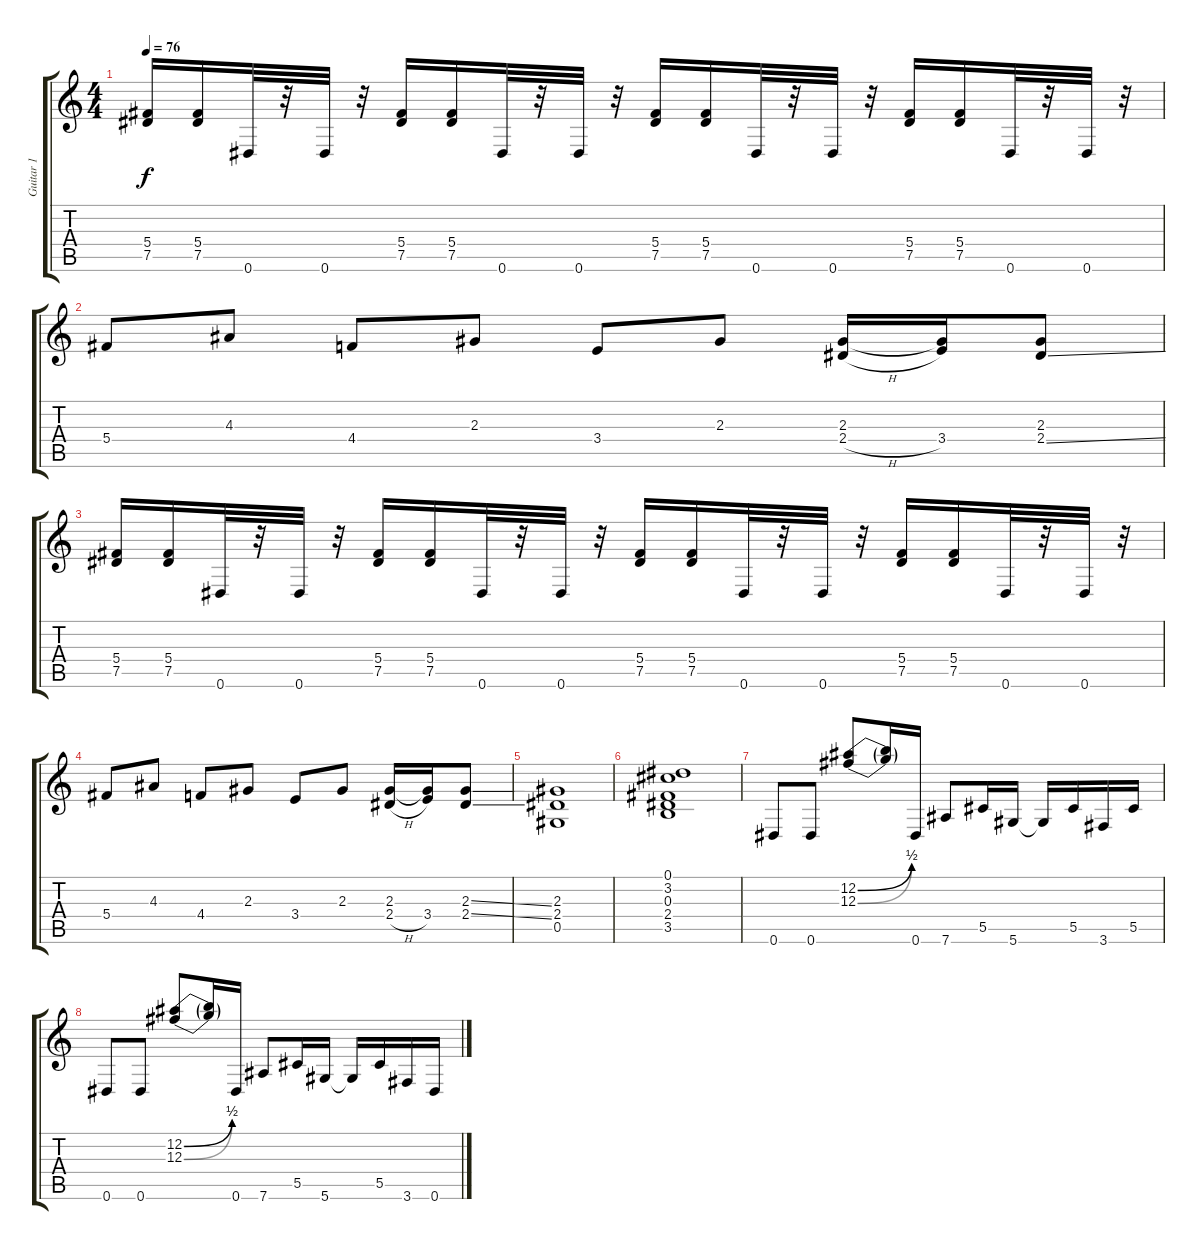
\track ("Guitar 1" "Guitar 1") {instrument distortionguitar}
\staff {score tabs}
\tuning (Eb4 Bb3 Gb3 Db3 Ab2 Eb2) {hide}
\ts (4 4)
\tempo 76
\clef g2
\ks c
(5.4 7.5).16{dy f} (5.4 7.5).16 0.6.32 r.32 0.6.32 r.32 (5.4 7.5).16 (5.4 7.5).16 0.6.32 r.32 0.6.32 r.32 (5.4 7.5).16 (5.4 7.5).16 0.6.32 r.32 0.6.32 r.32 (5.4 7.5).16 (5.4 7.5).16 0.6.32 r.32 0.6.32 r.32 |
5.4.8 4.3.8 4.4.8 2.3.8 3.4.8 2.3.8 (2.3 2.4{h}).16 (2.3{t} 3.4).16 (2.3 2.4{ss}).8 |
(5.4 7.5).16 (5.4 7.5).16 0.6.32 r.32 0.6.32 r.32 (5.4 7.5).16 (5.4 7.5).16 0.6.32 r.32 0.6.32 r.32 (5.4 7.5).16 (5.4 7.5).16 0.6.32 r.32 0.6.32 r.32 (5.4 7.5).16 (5.4 7.5).16 0.6.32 r.32 0.6.32 r.32 |
5.4.8 4.3.8 4.4.8 2.3.8 3.4.8 2.3.8 (2.3 2.4{h}).16 (2.3{t} 3.4).16 (2.3{ss} 2.4{ss}).8 |
(2.3 2.4 0.5).1 |
(0.1 3.2 0.3 2.4 3.5).1 |
0.6.8 0.6.8 (12.2{be (bend 0 0 60 2)} 12.3{be (bend 0 0 60 2)}).8 (12.2{t} 12.3{t}).16 0.6.16 7.6.8 5.5.16 5.6.16 5.6{t}.16 5.5.16 3.6.16 5.5.16 |
0.6.8 0.6.8 (12.2{be (bend 0 0 60 2)} 12.3{be (bend 0 0 60 2)}).8 (12.2{t} 12.3{t}).16 0.6.16 7.6.8 5.5.16 5.6.16 5.6{t}.16 5.5.16 3.6.16 0.6.16
